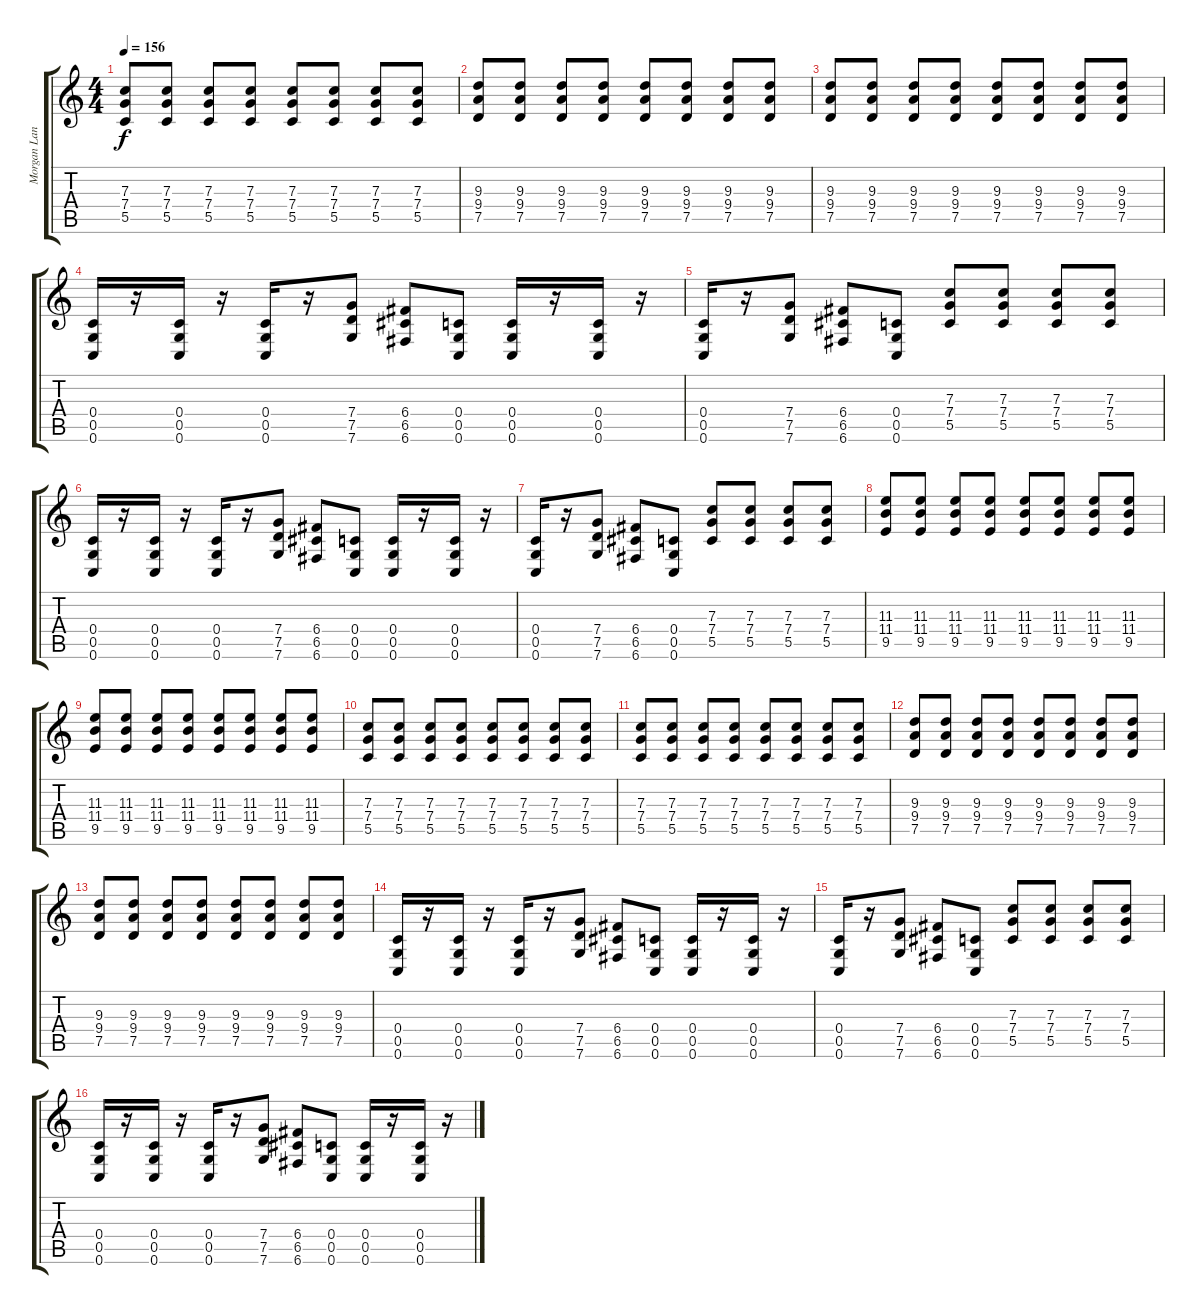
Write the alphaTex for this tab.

\track ("Morgan Lander" "Morgan Lan") {instrument distortionguitar}
\staff {score tabs}
\tuning (D4 A3 F3 C3 G2 C2) {hide}
\ts (4 4)
\tempo 156
\clef g2
\ks c
(7.3 7.4 5.5).8{dy f} (7.3 7.4 5.5).8 (7.3 7.4 5.5).8 (7.3 7.4 5.5).8 (7.3 7.4 5.5).8 (7.3 7.4 5.5).8 (7.3 7.4 5.5).8 (7.3 7.4 5.5).8 |
(9.3 9.4 7.5).8 (9.3 9.4 7.5).8 (9.3 9.4 7.5).8 (9.3 9.4 7.5).8 (9.3 9.4 7.5).8 (9.3 9.4 7.5).8 (9.3 9.4 7.5).8 (9.3 9.4 7.5).8 |
(9.3 9.4 7.5).8 (9.3 9.4 7.5).8 (9.3 9.4 7.5).8 (9.3 9.4 7.5).8 (9.3 9.4 7.5).8 (9.3 9.4 7.5).8 (9.3 9.4 7.5).8 (9.3 9.4 7.5).8 |
(0.4 0.5 0.6).16 r.16 (0.4 0.5 0.6).16 r.16 (0.4 0.5 0.6).16 r.16 (7.4 7.5 7.6).8 (6.4 6.5 6.6).8 (0.4 0.5 0.6).8 (0.4 0.5 0.6).16 r.16 (0.4 0.5 0.6).16 r.16 |
(0.4 0.5 0.6).16 r.16 (7.4 7.5 7.6).8 (6.4 6.5 6.6).8 (0.4 0.5 0.6).8 (7.3 7.4 5.5).8 (7.3 7.4 5.5).8 (7.3 7.4 5.5).8 (7.3 7.4 5.5).8 |
(0.4 0.5 0.6).16 r.16 (0.4 0.5 0.6).16 r.16 (0.4 0.5 0.6).16 r.16 (7.4 7.5 7.6).8 (6.4 6.5 6.6).8 (0.4 0.5 0.6).8 (0.4 0.5 0.6).16 r.16 (0.4 0.5 0.6).16 r.16 |
(0.4 0.5 0.6).16 r.16 (7.4 7.5 7.6).8 (6.4 6.5 6.6).8 (0.4 0.5 0.6).8 (7.3 7.4 5.5).8 (7.3 7.4 5.5).8 (7.3 7.4 5.5).8 (7.3 7.4 5.5).8 |
(11.3 11.4 9.5).8 (11.3 11.4 9.5).8 (11.3 11.4 9.5).8 (11.3 11.4 9.5).8 (11.3 11.4 9.5).8 (11.3 11.4 9.5).8 (11.3 11.4 9.5).8 (11.3 11.4 9.5).8 |
(11.3 11.4 9.5).8 (11.3 11.4 9.5).8 (11.3 11.4 9.5).8 (11.3 11.4 9.5).8 (11.3 11.4 9.5).8 (11.3 11.4 9.5).8 (11.3 11.4 9.5).8 (11.3 11.4 9.5).8 |
(7.3 7.4 5.5).8 (7.3 7.4 5.5).8 (7.3 7.4 5.5).8 (7.3 7.4 5.5).8 (7.3 7.4 5.5).8 (7.3 7.4 5.5).8 (7.3 7.4 5.5).8 (7.3 7.4 5.5).8 |
(7.3 7.4 5.5).8 (7.3 7.4 5.5).8 (7.3 7.4 5.5).8 (7.3 7.4 5.5).8 (7.3 7.4 5.5).8 (7.3 7.4 5.5).8 (7.3 7.4 5.5).8 (7.3 7.4 5.5).8 |
(9.3 9.4 7.5).8 (9.3 9.4 7.5).8 (9.3 9.4 7.5).8 (9.3 9.4 7.5).8 (9.3 9.4 7.5).8 (9.3 9.4 7.5).8 (9.3 9.4 7.5).8 (9.3 9.4 7.5).8 |
(9.3 9.4 7.5).8 (9.3 9.4 7.5).8 (9.3 9.4 7.5).8 (9.3 9.4 7.5).8 (9.3 9.4 7.5).8 (9.3 9.4 7.5).8 (9.3 9.4 7.5).8 (9.3 9.4 7.5).8 |
(0.4 0.5 0.6).16 r.16 (0.4 0.5 0.6).16 r.16 (0.4 0.5 0.6).16 r.16 (7.4 7.5 7.6).8 (6.4 6.5 6.6).8 (0.4 0.5 0.6).8 (0.4 0.5 0.6).16 r.16 (0.4 0.5 0.6).16 r.16 |
(0.4 0.5 0.6).16 r.16 (7.4 7.5 7.6).8 (6.4 6.5 6.6).8 (0.4 0.5 0.6).8 (7.3 7.4 5.5).8 (7.3 7.4 5.5).8 (7.3 7.4 5.5).8 (7.3 7.4 5.5).8 |
(0.4 0.5 0.6).16 r.16 (0.4 0.5 0.6).16 r.16 (0.4 0.5 0.6).16 r.16 (7.4 7.5 7.6).8 (6.4 6.5 6.6).8 (0.4 0.5 0.6).8 (0.4 0.5 0.6).16 r.16 (0.4 0.5 0.6).16 r.16
